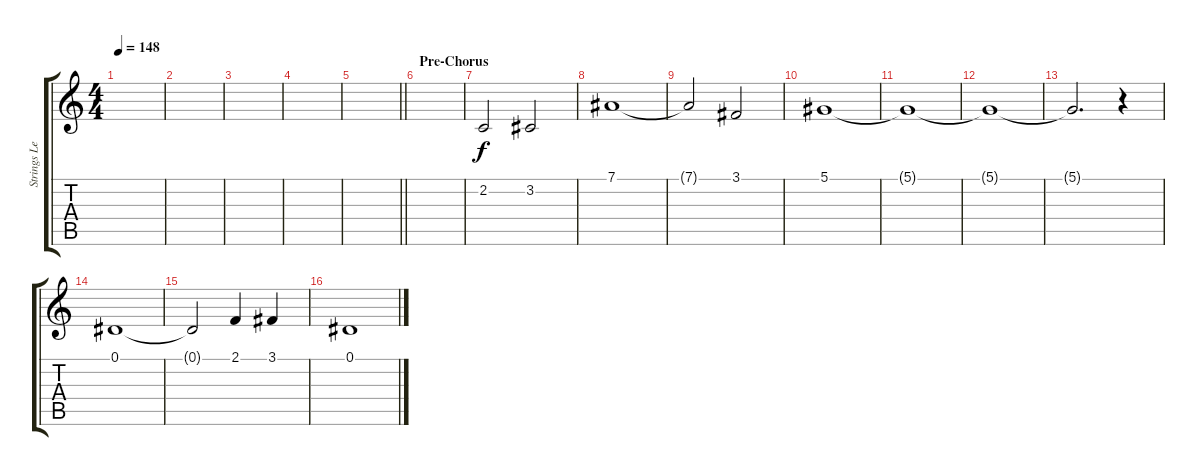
\track ("Strings Lead" "Strings Le") {instrument stringensemble1}
\staff {score tabs}
\tuning (Eb4 Bb3 Gb3 Db3 Ab2 Eb2) {hide}
\ts (4 4)
\tempo 148
\clef g2
\ks c
|
|
|
|
\barLineRight lightlight
|
\section ("" "Pre-Chorus")
|
2.2.2 3.2.2 |
7.1.1 |
7.1{t}.2 3.1.2 |
5.1.1 |
5.1{t}.1 |
5.1{t}.1 |
5.1{t}.2{d volume 10} r.4 |
0.1.1 |
0.1{t}.2 2.1.4 3.1.4 |
0.1.1
